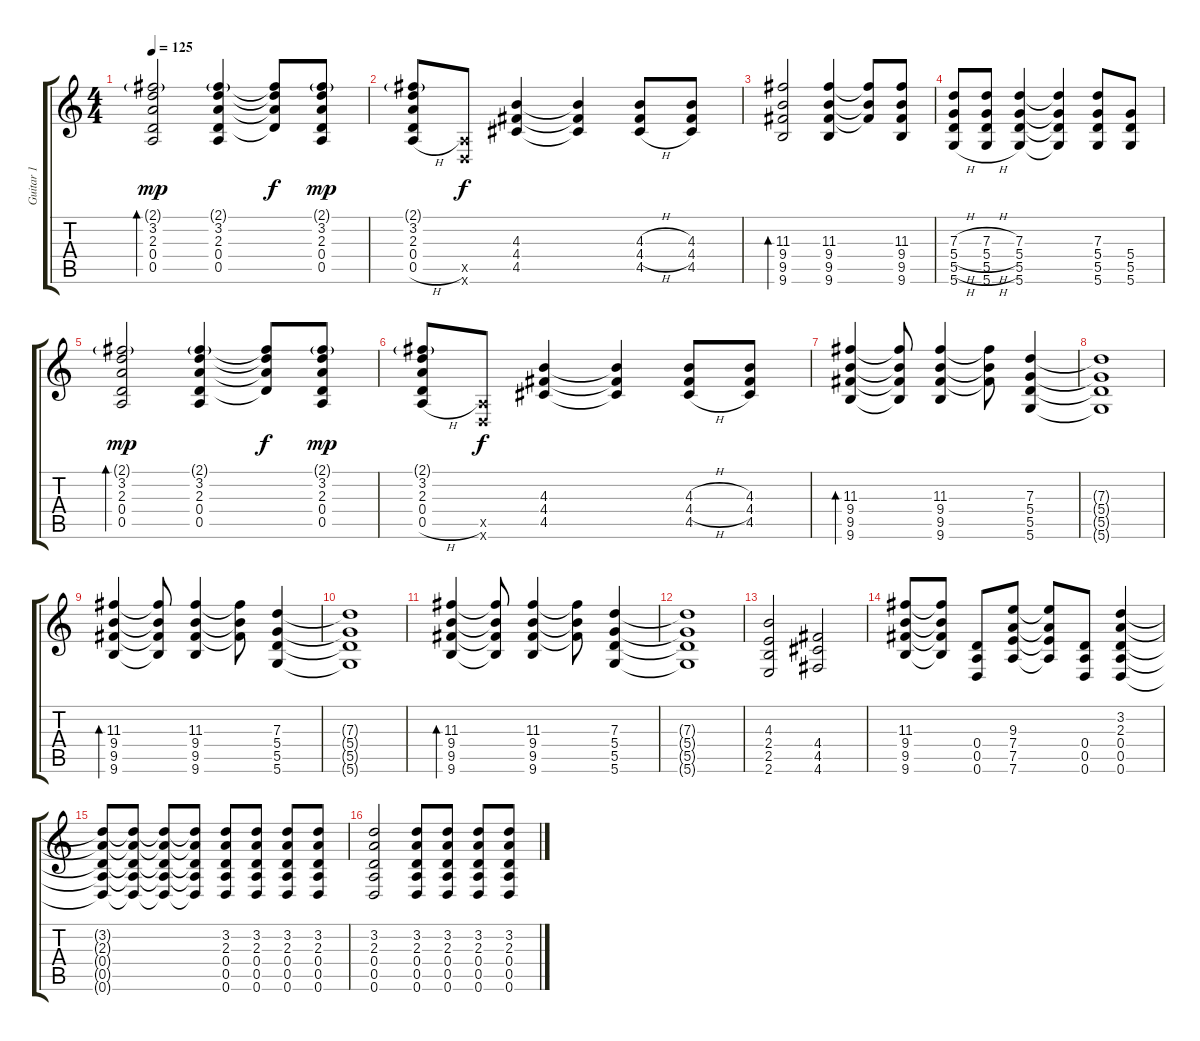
\track ("Guitar 1" "Guitar 1") {instrument acousticguitarsteel}
\staff {score tabs}
\tuning (E4 B3 G3 D3 A2 D2) {hide}
\ts (4 4)
\tempo 125
\clef g2
\ks c
(2.1{g} 3.2 2.3 0.4 0.5).2{bd 60 dy mp instrument overdrivenguitar} (2.1{g} 3.2 2.3 0.4 0.5).4 (2.1{t} 3.2{t} 2.3{t} 0.4{t}).8{dy f} (2.1{g} 3.2 2.3 0.4 0.5).8{dy mp} |
(2.1{g} 3.2 2.3 0.4 0.5{h}).8 (0.5{x} 0.6{x}).8{dy f} (4.3 4.4 4.5).4 (4.3{t} 4.4{t} 4.5{t}).4 (4.3{h} 4.4{h} 4.5{h}).8 (4.3 4.4 4.5).8 |
(11.3 9.4 9.5 9.6).2{bd 60} (11.3 9.4 9.5 9.6).4 (11.3{t} 9.4{t} 9.5{t}).8 (11.3 9.4 9.5 9.6).8 |
(7.3{h} 5.4{h} 5.5{h} 5.6{h}).8 (7.3{h} 5.4{h} 5.5{h} 5.6{h}).8 (7.3 5.4 5.5 5.6).4 (7.3{t} 5.4{t} 5.5{t} 5.6{t}).4 (7.3 5.4 5.5 5.6).8 (5.4 5.5 5.6).8 |
(2.1{g} 3.2 2.3 0.4 0.5).2{bd 60 dy mp} (2.1{g} 3.2 2.3 0.4 0.5).4 (2.1{t} 3.2{t} 2.3{t} 0.4{t}).8{dy f} (2.1{g} 3.2 2.3 0.4 0.5).8{dy mp} |
(2.1{g} 3.2 2.3 0.4 0.5{h}).8 (0.5{x} 0.6{x}).8{dy f} (4.3 4.4 4.5).4 (4.3{t} 4.4{t} 4.5{t}).4 (4.3{h} 4.4{h} 4.5{h}).8 (4.3 4.4 4.5).8 |
(11.3 9.4 9.5 9.6).4{bd 60} (11.3{t} 9.4{t} 9.5{t} 9.6{t}).8 (11.3 9.4 9.5 9.6).4 (11.3{t} 9.4{t} 9.5{t}).8 (7.3 5.4 5.5 5.6).4 |
(7.3{t} 5.4{t} 5.5{t} 5.6{t}).1 |
(11.3 9.4 9.5 9.6).4{bd 60} (11.3{t} 9.4{t} 9.5{t} 9.6{t}).8 (11.3 9.4 9.5 9.6).4 (11.3{t} 9.4{t} 9.5{t}).8 (7.3 5.4 5.5 5.6).4 |
(7.3{t} 5.4{t} 5.5{t} 5.6{t}).1 |
(11.3 9.4 9.5 9.6).4{bd 60} (11.3{t} 9.4{t} 9.5{t} 9.6{t}).8 (11.3 9.4 9.5 9.6).4 (11.3{t} 9.4{t} 9.5{t}).8 (7.3 5.4 5.5 5.6).4 |
(7.3{t} 5.4{t} 5.5{t} 5.6{t}).1 |
(4.3 2.4 2.5 2.6).2{instrument overdrivenguitar} (4.4 4.5 4.6).2 |
(11.3 9.4 9.5 9.6).8 (11.3{t} 9.4{t} 9.5{t} 9.6{t}).8 (0.4 0.5 0.6).8 (9.3 7.4 7.5 7.6).8 (9.3{t} 7.4{t} 7.5{t} 7.6{t}).8 (0.4 0.5 0.6).8 (3.2 2.3 0.4 0.5 0.6).4 |
(3.2{t} 2.3{t} 0.4{t} 0.5{t} 0.6{t}).8 (3.2{t} 2.3{t} 0.4{t} 0.5{t} 0.6{t}).8 (3.2{t} 2.3{t} 0.4{t} 0.5{t} 0.6{t}).8 (3.2{t} 2.3{t} 0.4{t} 0.5{t} 0.6{t}).8 (3.2 2.3 0.4 0.5 0.6).8 (3.2 2.3 0.4 0.5 0.6).8 (3.2 2.3 0.4 0.5 0.6).8 (3.2 2.3 0.4 0.5 0.6).8 |
(3.2 2.3 0.4 0.5 0.6).2 (3.2 2.3 0.4 0.5 0.6).8 (3.2 2.3 0.4 0.5 0.6).8 (3.2 2.3 0.4 0.5 0.6).8 (3.2 2.3 0.4 0.5 0.6).8
